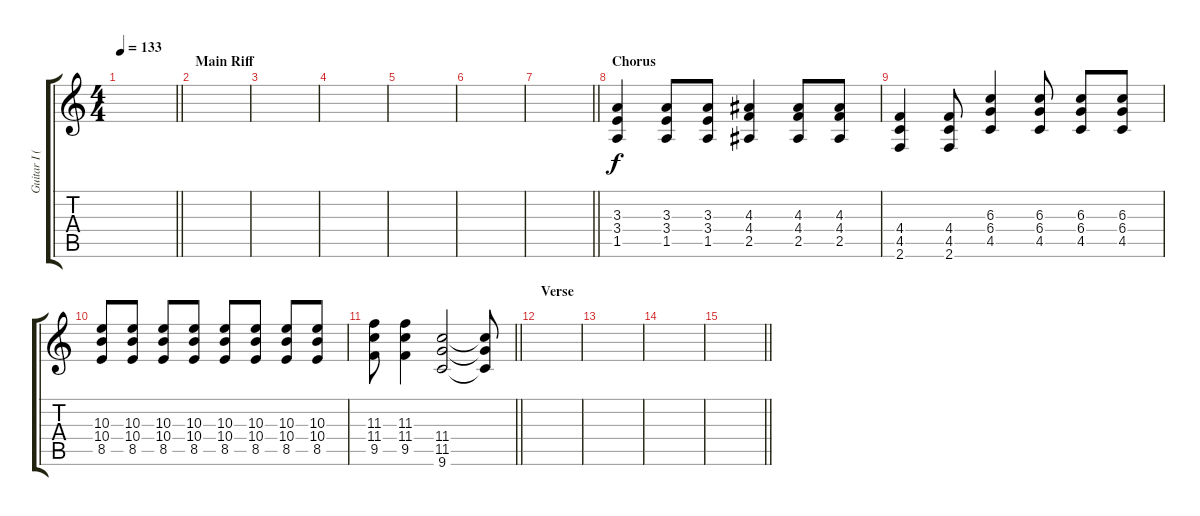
\track ("Guitar I (Richard Fortus)" "Guitar I (") {instrument overdrivenguitar}
\staff {score tabs}
\tuning (Eb4 Bb3 Gb3 Db3 Ab2 Eb2) {hide}
\ts (4 4)
\tempo 133
\clef g2
\barLineRight lightlight
\ks c
|
\section ("" "Main Riff")
|
|
|
|
|
\barLineRight lightlight
|
\section ("" "Chorus")
(3.3 3.4 1.5).4 (3.3 3.4 1.5).8 (3.3 3.4 1.5).8 (4.3 4.4 2.5).4 (4.3 4.4 2.5).8 (4.3 4.4 2.5).8 |
(4.4 4.5 2.6).4 (4.4 4.5 2.6).8 (6.3 6.4 4.5).4 (6.3 6.4 4.5).8 (6.3 6.4 4.5).8 (6.3 6.4 4.5).8 |
(10.3 10.4 8.5).8 (10.3 10.4 8.5).8 (10.3 10.4 8.5).8 (10.3 10.4 8.5).8 (10.3 10.4 8.5).8 (10.3 10.4 8.5).8 (10.3 10.4 8.5).8 (10.3 10.4 8.5).8 |
\barLineRight lightlight
(11.3 11.4 9.5).8 (11.3 11.4 9.5).4 (11.4 11.5 9.6).2 (11.4{t} 11.5{t} 9.6{t}).8 |
\section ("" "Verse")
|
|
|
\barLineRight lightlight
